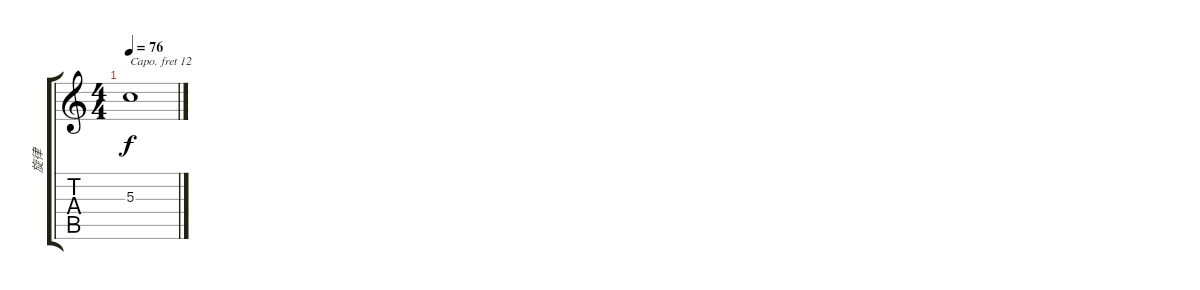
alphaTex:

\track ("旋律 " "旋律 ") {instrument panflute}
\staff {score tabs}
\capo 12
\tuning (E4 B3 G3 D3 A2 E2) {hide}
\ts (4 4)
\tempo 76
\clef g2
\ks c
5.3.1{dy f}
